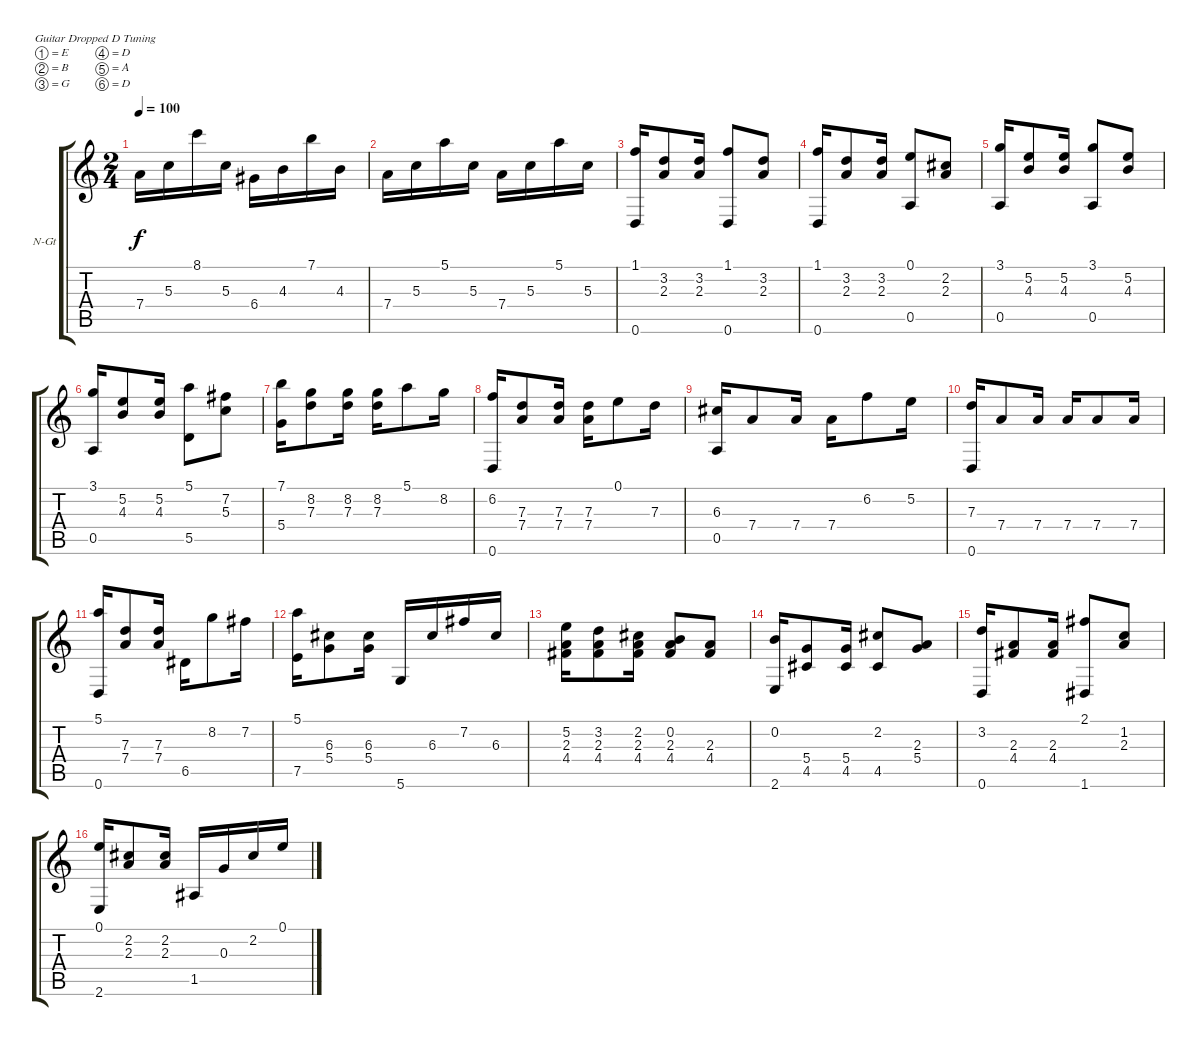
\bracketExtendMode groupsimilarinstruments
\firstSystemTrackNameOrientation horizontal
\otherSystemsTrackNameOrientation horizontal
\track ("Track 1" "N-Gt") {instrument acousticguitarnylon}
\staff {score tabs}
\tuning (E4 B3 G3 D3 A2 D2)
\ts (2 4)
\tempo 100
\clef g2
\ks c
7.4.16{dy f} 5.3.16 8.1.16 5.3.16 6.4.16 4.3.16 7.1.16 4.3.16 |
7.4.16 5.3.16 5.1.16 5.3.16 7.4.16 5.3.16 5.1.16 5.3.16 |
(1.1 0.6).16 (3.2 2.3).8 (3.2 2.3).16 (1.1 0.6).8 (3.2 2.3).8 |
(1.1 0.6).16 (3.2 2.3).8 (3.2 2.3).16 (0.1 0.5).8 (2.2 2.3).8 |
(3.1 0.5).16 (5.2 4.3).8 (5.2 4.3).16 (3.1 0.5).8 (5.2 4.3).8 |
(3.1 0.5).16 (5.2 4.3).8 (5.2 4.3).16 (5.1 5.5).8 (7.2 5.3).8 |
(7.1 5.4).16 (8.2 7.3).8 (8.2 7.3).16 (8.2 7.3).16 5.1.8 8.2.16 |
(6.2 0.6).16 (7.3 7.4).8 (7.3 7.4).16 (7.3 7.4).16 0.1.8 7.3.16 |
(6.3 0.5).16 7.4.8 7.4.16 7.4.16 6.2.8 5.2.16 |
(7.3 0.6).16 7.4.8 7.4.16 7.4.16 7.4.8 7.4.16 |
(5.1 0.6).16 (7.3 7.4).8 (7.3 7.4).16 6.5.16 8.2.8 7.2.16 |
(5.1 7.5).16 (6.3 5.4).8 (6.3 5.4).16 5.6.16 6.3.16 7.2.16 6.3.16 |
(5.2 2.3 4.4).16 (3.2 2.3 4.4).8 (2.2 2.3 4.4).16 (0.2 2.3 4.4).8 (2.3 4.4).8 |
(0.2 2.6).16 (5.4 4.5).8 (5.4 4.5).16 (2.2 4.5).8 (2.3 5.4).8 |
(3.2 0.6).16 (2.3 4.4).8 (2.3 4.4).16 (2.1 1.6).8 (1.2 2.3).8 |
(0.1 2.6).16 (2.2 2.3).8 (2.2 2.3).16 1.5.16 0.3.16 2.2.16 0.1.16
